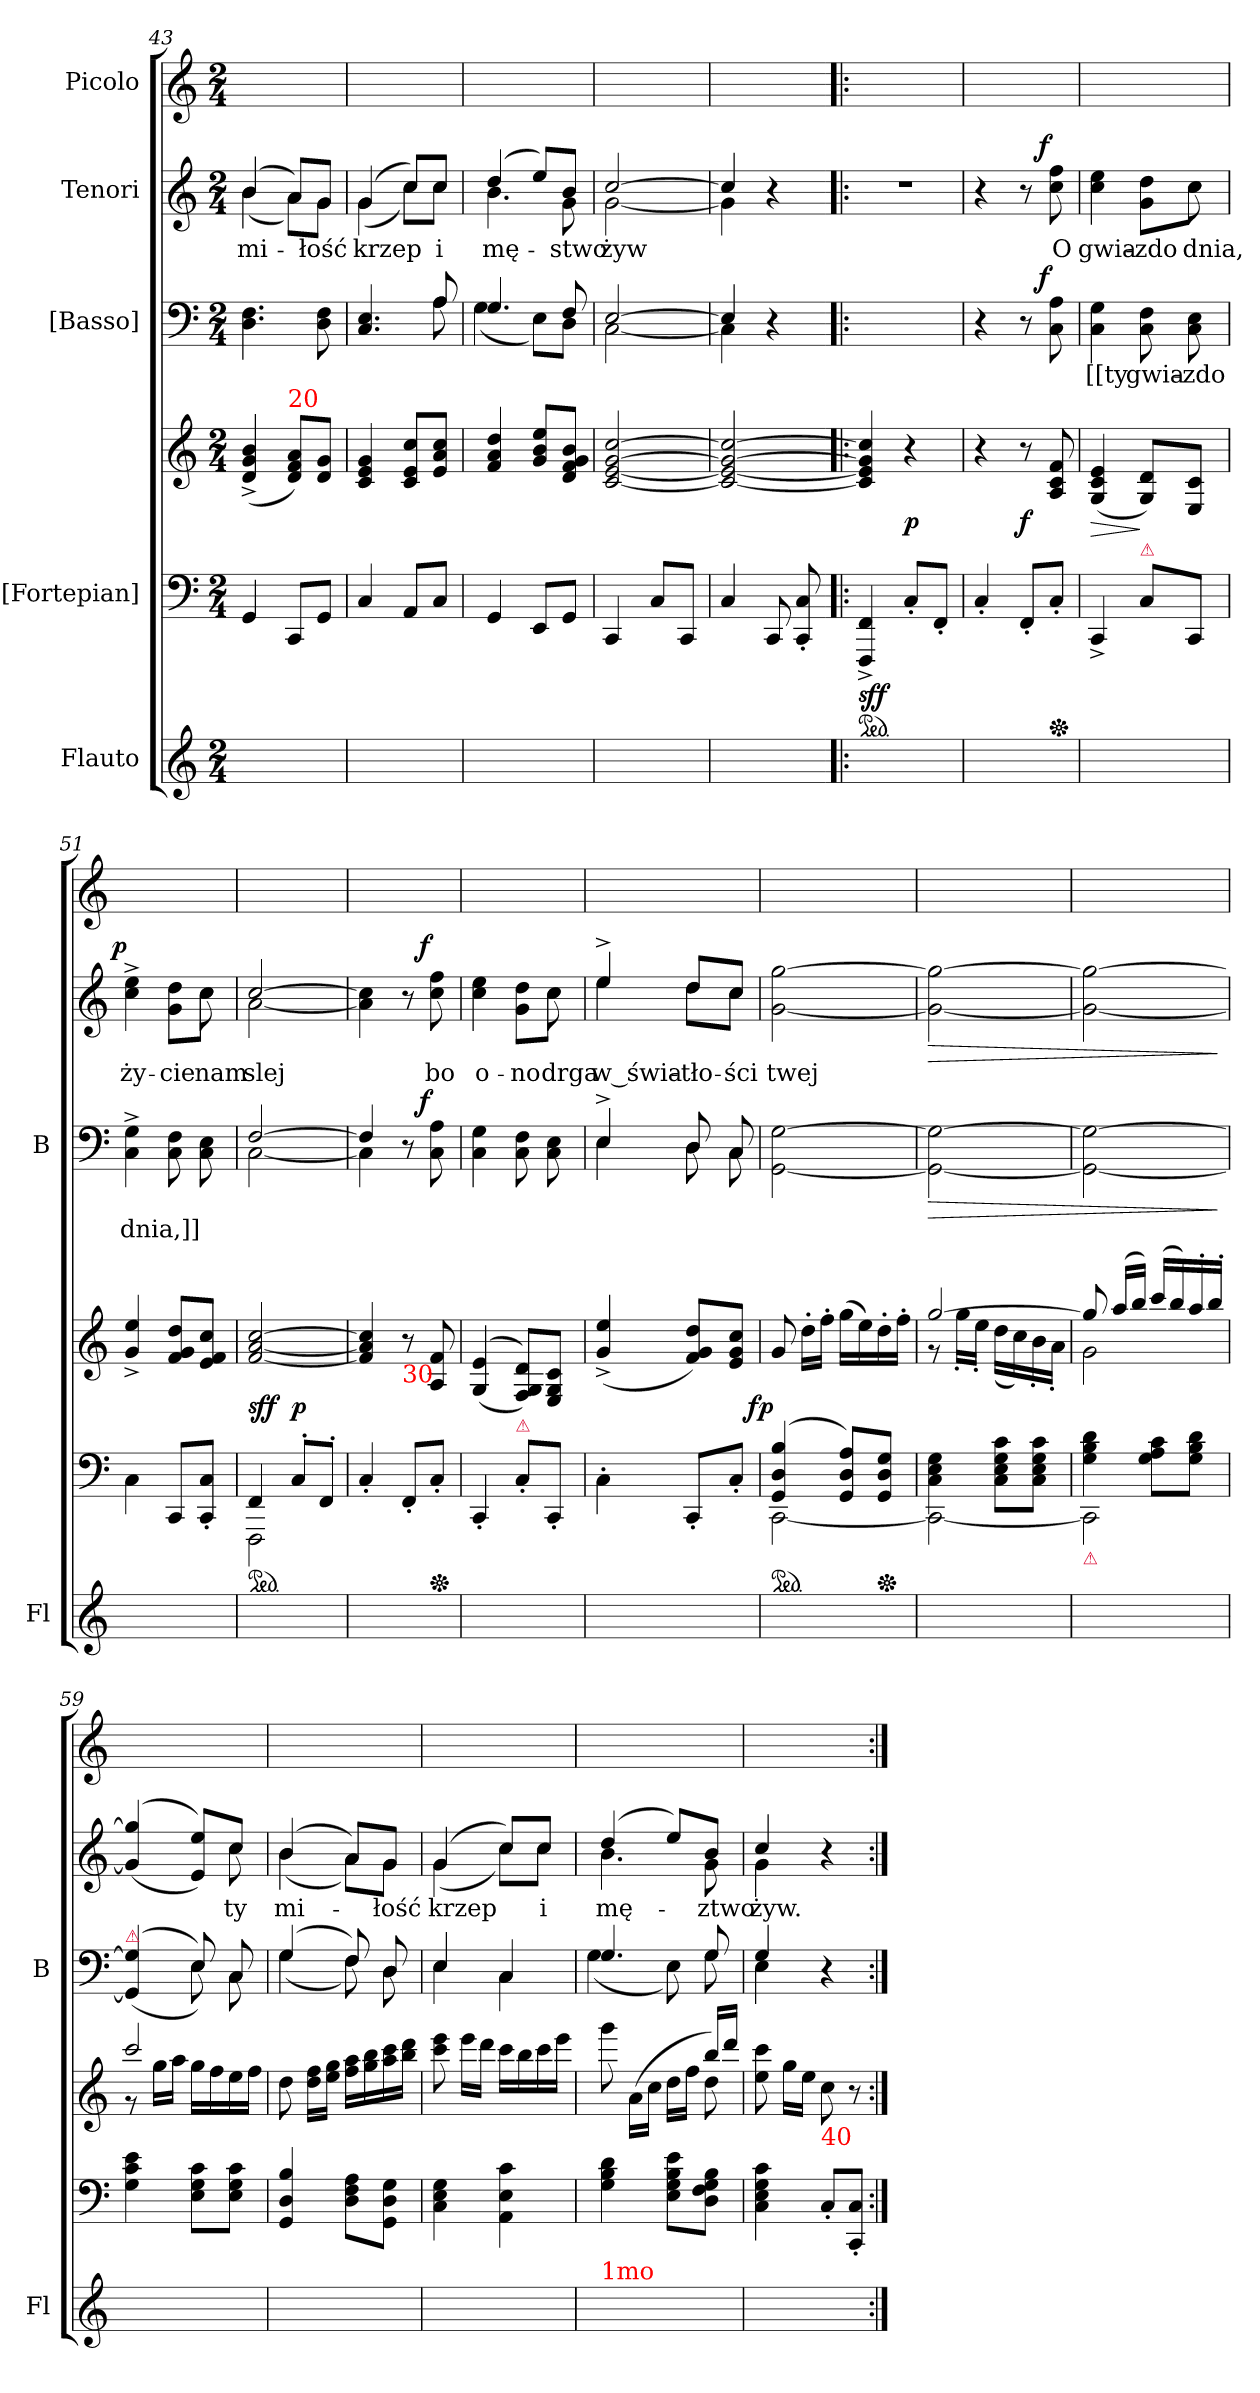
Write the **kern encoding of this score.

**kern	**kern	**kern	**dynam	**kern	**text	**dynam	**kern	**text	**dynam	**kern
*part5	*part4	*part4	*part4	*part3	*part3	*part3	*part2	*part2	*part2	*part1
*staff6	*staff5	*staff4	*staff4/5	*staff3	*staff3	*staff3	*staff2	*staff2	*staff2	*staff1
*I"Flauto	*I"[Fortepian]	*	*	*I"[Basso]	*	*	*I"Tenori	*	*	*I"Picolo
*I'Fl	*	*	*	*I'B	*	*	*	*	*	*
*clefG2	*clefF4	*clefG2	*	*clefF4	*	*	*clefG2	*	*	*clefG2
*	*	*	*	*	*	*	*ITrd8c12	*	*	*
*k[]	*k[]	*k[]	*	*k[]	*	*	*k[]	*	*	*k[]
*M2/4	*M2/4	*M2/4	*	*M2/4	*	*	*M2/4	*	*	*M2/4
=43	=43	=43	=43	=43	=43	=43	=43	=43	=43	=43
*	*	*	*	*	*	*	*^	*	*	*
2ryy	4GG/	(>4d^/ 4g^/ 4b^/	.	4.D\ 4.F\	.	.	(>4B/	(>4B\	mi-	.	2ryy
!	!	!LO:TX:a:color=red:t=20	!	!	!	!	!	!	!	!	!
.	8CC/L	8d/ 8f/ 8a/L)	.	.	.	.	8A/L)	8A\L)	.	.	.
.	8GG/J	8d/ 8g/J	.	8D\ 8F\	.	.	8G/J	8G\J	-łość	.	.
=44	=44	=44	=44	=44	=44	=44	=44	=44	=44	=44	=44
*	*	*	*	*^	*	*	*	*	*	*	*
2ryy	4C/	4c/ 4e/ 4g/	.	4.C/ 4.E/	4.ryy	.	.	(>4G/	(>4G\	krzep	.	2ryy
.	8AA/L	8c/ 8e/ 8cc/L	.	.	.	.	.	8c/L)	8c\L)	.	.	.
.	8C/J	8e/ 8a/ 8cc/J	.	8A/	8A\	.	.	8c/J	8c\J	i	.	.
=45	=45	=45	=45	=45	=45	=45	=45	=45	=45	=45	=45	=45
2ryy	4GG/	4f/ 4a/ 4dd/	.	4.G/	(<4G\	.	.	(4d/	4.B\	mę-	.	2ryy
.	8EE/L	8g/ 8b/ 8ee/L	.	.	8E\L)	.	.	8e/L)	.	.	.	.
.	8GG/J	8d/ 8f/ 8g/ 8b/J	.	8F/	8D\J	.	.	8B/J	8G\	-stwo	.	.
=46	=46	=46	=46	=46	=46	=46	=46	=46	=46	=46	=46	=46
2ryy	4CC/	[<2c/ [>2e/ [>2g/ [>2cc/	.	[2E/	[2C\	.	.	[2c/	[2G\	żyw	.	2ryy
.	8C/L	.	.	.	.	.	.	.	.	.	.	.
.	8CC/J	.	.	.	.	.	.	.	.	.	.	.
=47	=47	=47	=47	=47	=47	=47	=47	=47	=47	=47	=47	=47
2ryy	4C/	2c_/ 2e_/ 2g_/ 2cc_/	.	4E/]	4C\]	.	.	4c/]	4G\]	.	.	2ryy
.	8CC/	.	.	4r	4ryy	.	.	4r	4ryy	.	.	.
.	8CC'/ 8C'/	.	.	.	.	.	.	.	.	.	.	.
*	*	*	*	*v	*v	*	*	*	*	*	*	*
*	*	*	*	*	*	*	*v	*v	*	*	*
=48!|:	=48!|:	=48!|:	=48!|:	=48!|:	=48!|:	=48!|:	=48!|:	=48!|:	=48!|:	=48!|:
!	!	!	!LO:DY:b=2	!	!	!	!	!	!	!
*	*ped	*	*	*	*	*	*	*	*	*
2ryy	4FFF^/ 4FF^/	4c]/ 4e]/ 4g]/ 4cc]/	sff	2ryy	.	.	2r	.	.	2ryy
.	8C'/L	4r	p	.	.	.	.	.	.	.
.	8FF'/J	.	.	.	.	.	.	.	.	.
=49	=49	=49	=49	=49	=49	=49	=49	=49	=49	=49
2ryy	4C'/	4r	.	4r	.	.	4r	.	.	2ryy
.	8FF'/L	8r	f	8r	.	.	8r	.	.	.
!	!	!	!	!	!	!LO:DY:a:rj	!	!	!LO:DY:a:rj	!
*	*Xped	*	*	*	*	*	*	*	*	*
.	8C'/J	8A/ 8c/ 8f/	.	8C\ 8A\	.	f	8c\ 8f\	O	f	.
=50	=50	=50	=50	=50	=50	=50	=50	=50	=50	=50
*	*	*	*	*	*	*	*^	*	*	*
2ryy	4CC^/	(>4G/ 4c/ 4e/	>	4C\ 4G\	[[ty	.	4c\ 4e\	4.ryy	gwia-	.	2ryy
!	!LO:TX:a:color=crimson:t=⚠	!	!	!	!	!	!	!	!	!	!
.	8C\L	8G/ 8d/L)	]	8C\ 8F\	gwia-	.	8G\ 8d\L	.	-zdo	.	.
.	8CC/J	8E/ 8c/J	.	8C\ 8E\	-zdo	.	8c\J	8c\	dnia,	.	.
=51	=51	=51	=51	=51	=51	=51	=51	=51	=51	=51	=51
!	!	!	!	!	!	!	!	!	!	!LO:DY:a:rj	!
2ryy	4C\	4g^/ 4ee^/	.	4C^\ 4G^\	dnia,]]	.	4c^\ 4e^\	4.ryy	ży-	p	2ryy
.	8CC/L	8f/ 8g/ 8dd/L	.	8C\ 8F\	.	.	8G\ 8d\L	.	-cie	.	.
.	8CC'/ 8C'/J	8e/ 8f/ 8cc/J	.	8C\ 8E\	.	.	8c\J	8c\	nam	.	.
=52	=52	=52	=52	=52	=52	=52	=52	=52	=52	=52	=52
*	*^	*^	*	*^	*	*	*	*	*	*	*
*	*ped	*	*	*	*	*	*	*	*	*	*	*	*	*
2ryy	4FF/	2FFF\	[2f/ [2a/ [2cc/	4ryy	sff	[2F/	[2C\	.	.	[2c/	[2A\	slej	.	2ryy
.	8C'</L	.	.	4ryy	p	.	.	.	.	.	.	.	.	.
.	8FF'</J	.	.	.	.	.	.	.	.	.	.	.	.	.
*	*v	*v	*	*	*	*	*	*	*	*v	*v	*	*	*
*	*	*v	*v	*	*	*	*	*	*	*	*	*
=53	=53	=53	=53	=53	=53	=53	=53	=53	=53	=53	=53
2ryy	4C'/	4f]/ 4a]/ 4cc]/	.	4F/]	4C\]	.	.	4A]\ 4c]\	.	.	2ryy
!	!	!LO:TX:b:color=red:t=30	!	!	!	!	!	!	!	!	!
.	8FF'/L	8r	.	8r	4ryy	.	.	8r	.	.	.
!	!	!	!	!	!	!	!LO:DY:a:rj	!	!	!LO:DY:a:rj	!
*	*Xped	*	*	*	*	*	*	*	*	*	*
.	8C'/J	8A/ 8f/	.	8C\ 8A\	.	.	f	8c\ 8f\	bo	f	.
*	*	*	*	*v	*v	*	*	*	*	*	*
=54	=54	=54	=54	=54	=54	=54	=54	=54	=54	=54
*	*	*	*	*	*	*	*^	*	*	*
2ryy	4CC'/	(<(>4G/ 4e/	.	4C\ 4G\	.	.	4c\ 4e\	4.ryy	o-	.	2ryy
!	!LO:TX:a:color=crimson:t=⚠	!	!	!	!	!	!	!	!	!	!
.	8C'\L	8F/ 8G/ 8d/L))	.	8C\ 8F\	.	.	8G\ 8d\L	.	-no	.	.
.	8CC'/J	8E/ 8G/ 8c/J	.	8C\ 8E\	.	.	8c\J	8c\	drga	.	.
=55	=55	=55	=55	=55	=55	=55	=55	=55	=55	=55	=55
*	*	*	*	*^	*	*	*	*	*	*	*
2ryy	4C'\	(4g^/ 4ee^/	.	4E^/	4E\	.	.	4e^/	4e\	w_świa-	.	2ryy
.	8CC'/L	8f/ 8g/ 8dd/L)	.	8D/	8D\	.	.	8d/L	8d\L	-tło-	.	.
.	8C'/J	8e/ 8g/ 8cc/J	.	8C/	8C\	.	.	8c/J	8c\J	-ści	.	.
=56	=56	=56	=56	=56	=56	=56	=56	=56	=56	=56	=56	=56
*	*^	*	*	*	*	*	*	*	*	*	*	*
!	!	!	!	!LO:DY:rj	!	!	!	!	!	!	!	!	!
*	*	*	*	*	*v	*v	*	*	*	*	*	*	*
*	*	*	*	*	*	*	*	*v	*v	*	*	*
*	*ped	*	*	*	*	*	*	*	*	*	*
2ryy	(4GG/ 4D/ 4B/	[2CC\	8g/	fp	[>2GG\ [>2G\	.	.	[>2G\ [>2g\	twej	.	2ryy
.	.	.	16dd'\LL	.	.	.	.	.	.	.	.
.	.	.	16ff'\JJ	.	.	.	.	.	.	.	.
.	8GG/ 8D/ 8A/L)	.	(16gg\LL	.	.	.	.	.	.	.	.
.	.	.	16ee\)	.	.	.	.	.	.	.	.
*	*Xped	*	*	*	*	*	*	*	*	*	*
.	8GG/ 8D/ 8G/J	.	16dd'\	.	.	.	.	.	.	.	.
.	.	.	16ff'\JJ	.	.	.	.	.	.	.	.
=57	=57	=57	=57	=57	=57	=57	=57	=57	=57	=57	=57
*	*	*	*^	*	*	*	*	*	*	*	*
!	!	!	!	!	!	!	!	!LO:HP:b	!	!	!LO:HP:b	!
2ryy	4C\ 4E\ 4G\	2CC\_	[2gg/	8r	.	2GG_>\ 2G_>\	.	>	2G_>\ 2g_>\	.	>	2ryy
.	.	.	.	16gg'>\LL	.	.	.	.	.	.	.	.
.	.	.	.	16ee'>\JJ	.	.	.	.	.	.	.	.
.	8C\ 8E\ 8G\ 8c\L	.	.	(>16dd\LL	.	.	.	.	.	.	.	.
.	.	.	.	16cc\)	.	.	.	.	.	.	.	.
.	8C\ 8E\ 8G\ 8c\J	.	.	16b'>\	.	.	.	.	.	.	.	.
.	.	.	.	16a'>\JJ	.	.	.	.	.	.	.	.
=58	=58	=58	=58	=58	=58	=58	=58	=58	=58	=58	=58	=58
!	!LO:TX:b:color=crimson:t=⚠	!	!	!	!	!	!	!	!	!	!	!
2ryy	4G\ 4B\ 4d\	2CC\]	8gg/]	2g\	.	2GG_\ 2G_\	.	.	2G_\ 2g_\	.	.	2ryy
.	.	.	(<16aa/LL	.	.	.	.	.	.	.	.	.
.	.	.	16bb/JJ)	.	.	.	.	.	.	.	.	.
.	8G\ 8A\ 8c\L	.	(<16ccc/LL	.	.	.	.	.	.	.	.	.
.	.	.	16bb/)	.	.	.	.	.	.	.	.	.
.	8G\ 8B\ 8d\J	.	16aa'</	.	.	.	.	.	.	.	.	.
.	.	.	16bb'</JJ	.	.	.	.	.	.	.	.	.
*	*v	*v	*	*	*	*	*	*	*	*	*	*
*	*	*v	*v	*	*	*	*	*	*	*	*
.	.	.	.	.	.	]	.	.	]	.
=59	=59	=59	=59	=59	=59	=59	=59	=59	=59	=59
*	*	*^	*	*^	*	*	*^	*	*	*
!	!	!	!	!	!LO:TX:a:color=crimson:t=⚠	!	!	!	!	!	!	!	!
2ryy	4G\ 4c\ 4e\	2ccc/	8r	.	(<(>4GG]/ 4G]/	4ryy	.	.	(<(>4G]/ 4g]/	4.ryy	.	.	2ryy
.	.	.	16gg\LL	.	.	.	.	.	.	.	.	.	.
.	.	.	16aa\JJ	.	.	.	.	.	.	.	.	.	.
.	8E\ 8G\ 8c\L	.	16gg\LL	.	8E/))	8E\	.	.	8E/ 8e/L))	.	.	.	.
.	.	.	16ff\	.	.	.	.	.	.	.	.	.	.
.	8E\ 8G\ 8c\J	.	16ee\	.	8C/	8C\	.	.	8c/J	8c\	ty	.	.
.	.	.	16ff\JJ	.	.	.	.	.	.	.	.	.	.
*	*	*v	*v	*	*	*	*	*	*	*	*	*	*
=60	=60	=60	=60	=60	=60	=60	=60	=60	=60	=60	=60	=60
2ryy	4GG/ 4D/ 4B/	8dd\	.	(>4G/	(>4G\	.	.	(>4B/	(>4B\	mi-	.	2ryy
.	.	16dd\ 16ff\LL	.	.	.	.	.	.	.	.	.	.
.	.	16ee\ 16gg\JJ	.	.	.	.	.	.	.	.	.	.
.	8D\ 8F\ 8A\L	16ff\ 16aa\LL	.	8F/)	8F\)	.	.	8A/L)	8A\L)	.	.	.
.	.	16gg\ 16bb\	.	.	.	.	.	.	.	.	.	.
.	8GG\ 8D\ 8G\J	16aa\ 16ccc\	.	8D/	8D\	.	.	8G/J	8G\J	-łość	.	.
.	.	16bb\ 16ddd\JJ	.	.	.	.	.	.	.	.	.	.
=61	=61	=61	=61	=61	=61	=61	=61	=61	=61	=61	=61	=61
2ryy	4C\ 4E\ 4G\	8ccc\ 8eee\	.	4E/	4E\	.	.	(>4G/	(>4G\	krzep	.	2ryy
.	.	16eee\LL	.	.	.	.	.	.	.	.	.	.
.	.	16ddd\JJ	.	.	.	.	.	.	.	.	.	.
.	4AA\ 4E\ 4c\	16ccc\LL	.	4C/	4C\	.	.	8c/L)	8c\L)	.	.	.
.	.	16bb\	.	.	.	.	.	.	.	.	.	.
.	.	16ccc\	.	.	.	.	.	8c/J	8c\J	i	.	.
.	.	16eee\JJ	.	.	.	.	.	.	.	.	.	.
=62	=62	=62	=62	=62	=62	=62	=62	=62	=62	=62	=62	=62
*	*	*^	*	*	*	*	*	*	*	*	*	*
!LO:TX:a:color=red:t=1mo	!	!	!	!	!	!	!	!	!	!	!	!	!
2ryy	4G\ 4B\ 4d\	8ggg\	4.ryy	.	4.G/	(4G\	.	.	(4d/	4.B\	mę-	.	2ryy
.	.	(16a\LL	.	.	.	.	.	.	.	.	.	.	.
.	.	16cc\JJ	.	.	.	.	.	.	.	.	.	.	.
.	8E\ 8G\ 8B\ 8e\L	16dd\LL	.	.	.	8E\)	.	.	8e/L)	.	.	.	.
.	.	16ff\JJ	.	.	.	.	.	.	.	.	.	.	.
.	8D\ 8F\ 8G\ 8B\J	16bb/LL)	8dd\	.	8G/	8G\	.	.	8B/J	8G\	-ztwo	.	.
.	.	16ddd/JJ	.	.	.	.	.	.	.	.	.	.	.
*	*	*v	*v	*	*	*	*	*	*	*	*	*	*
=63	=63	=63	=63	=63	=63	=63	=63	=63	=63	=63	=63	=63
2ryy	4C\ 4E\ 4G\ 4c\	8ee\ 8ccc\	.	4G/	4E\	.	.	4c/	4G\	żyw.	.	2ryy
.	.	16gg\LL	.	.	.	.	.	.	.	.	.	.
.	.	16ee\JJ	.	.	.	.	.	.	.	.	.	.
!	!	!LO:TX:b:color=red:t=40	!	!	!	!	!	!	!	!	!	!
.	8C'/L	8cc\	.	4r	4ryy	.	.	4r	4ryy	.	.	.
.	8CC'/ 8C'/J	8r	.	.	.	.	.	.	.	.	.	.
*	*	*	*	*v	*v	*	*	*	*	*	*	*
*	*	*	*	*	*	*	*v	*v	*	*	*
=:|!	=:|!	=:|!	=:|!	=:|!	=:|!	=:|!	=:|!	=:|!	=:|!	=:|!
*-	*-	*-	*-	*-	*-	*-	*-	*-	*-	*-
